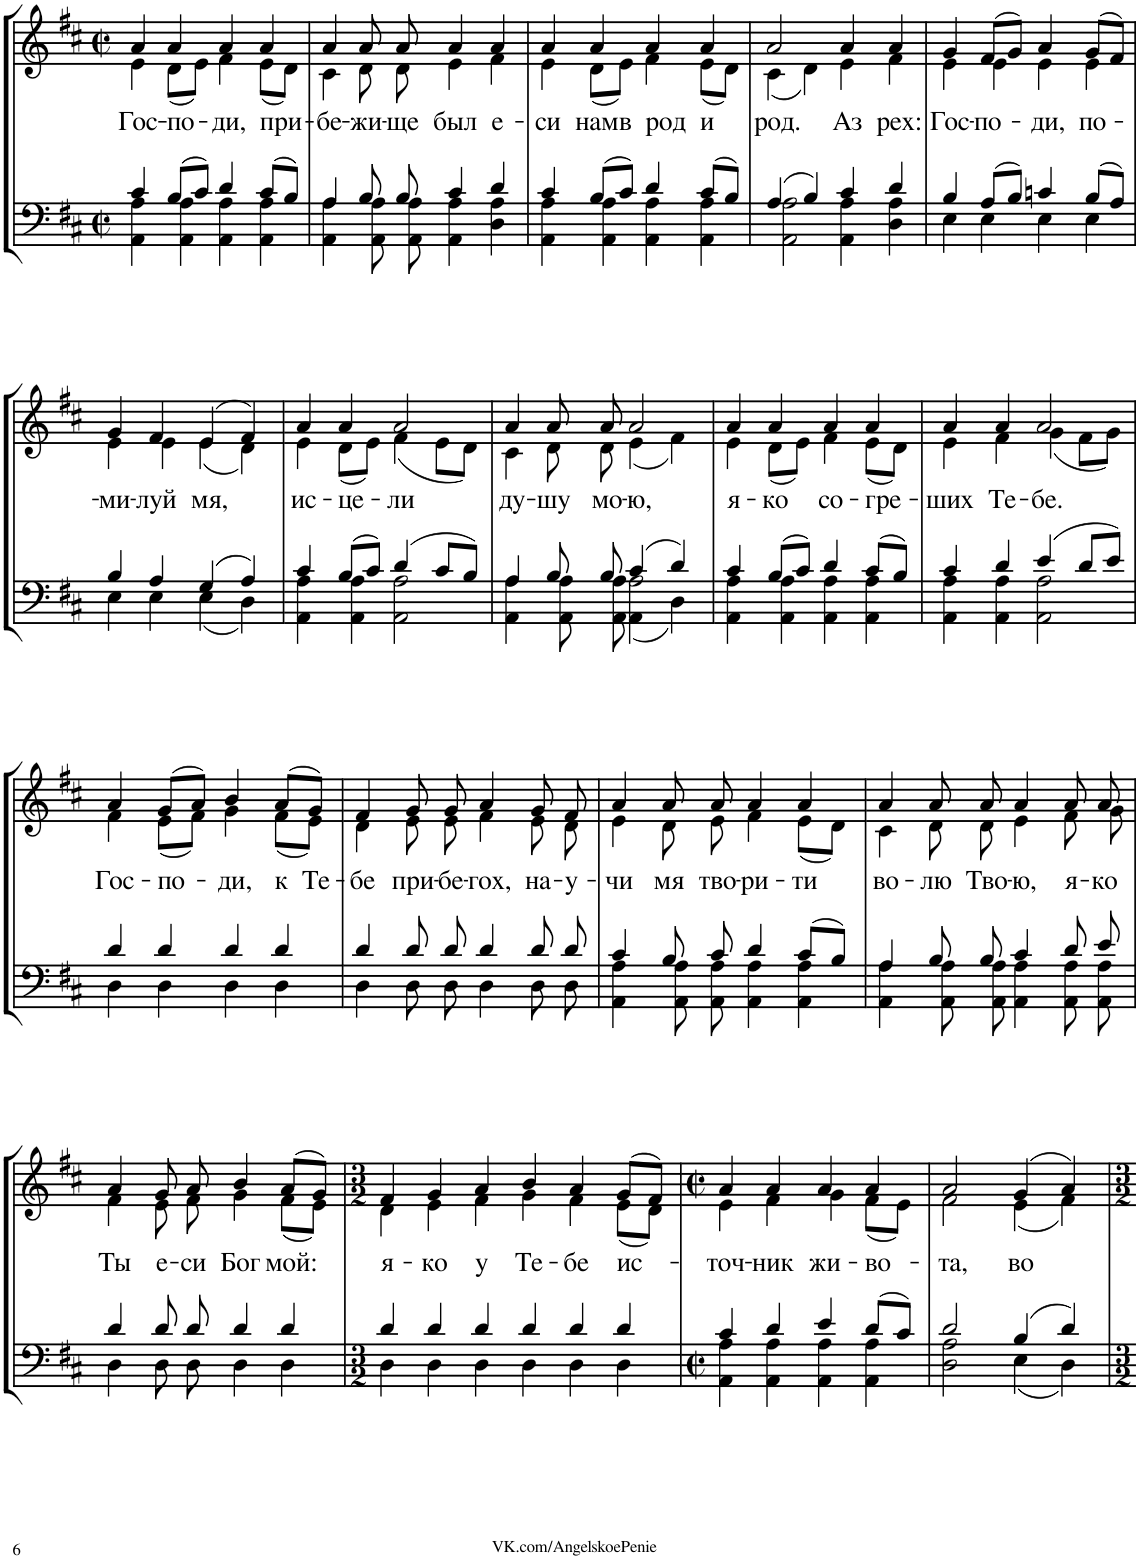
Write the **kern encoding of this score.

**kern	**kern	**text
*part1	*part1	*part1
*staff2	*staff1	*staff1
*I"Piano	*	*
*I'Pno.	*	*
!!LO:PB:g=z
*clefF4	*clefG2	*
*k[f#c#]	*k[f#c#]	*
*M2/2	*M2/2	*
*met(c|)	*met(c|)	*
=97	=97	=97
*^	*^	*
!	!	!	!	!LO:LY:b
4c#/	4AA\ 4A\	4a/	4e\	Гос-
!	!	!	!	!LO:LY:b
8B/L	4AA\ 4A\	4a/	(8d\L	-по-
8c#/J	.	.	8e\J)	.
!	!	!	!	!LO:LY:b
4d/	4AA\ 4A\	4a/	4f#\	-ди,
!	!	!	!	!LO:LY:b
8c#/L	4AA\ 4A\	4a/	(8e\L	при-
8B/J	.	.	8d\J)	.
=98	=98	=98	=98	=98
!	!	!	!	!LO:LY:b
4A/	4AA\ 4A\	4a/	4c#\	-бе-
!	!	!	!	!LO:LY:b
8B/	8AA\ 8A\	8a/	8d\	-жи-
!	!	!	!	!LO:LY:b
8B/	8AA\ 8A\	8a/	8d\	-ще
!	!	!	!	!LO:LY:b
4c#/	4AA\ 4A\	4a/	4e\	был
!	!	!	!	!LO:LY:b
4d/	4D\ 4A\	4a/	4f#\	е-
=99	=99	=99	=99	=99
!	!	!	!	!LO:LY:b
4c#/	4AA\ 4A\	4a/	4e\	-си
!	!	!	!	!LO:LY:b
8B/L	4AA\ 4A\	4a/	(8d\L	нам
8c#/J	.	.	8e\J)	.
!	!	!	!	!LO:LY:b
4d/	4AA\ 4A\	4a/	4f#\	в род
!	!	!	!	!LO:LY:b
8c#/L	4AA\ 4A\	4a/	(8e\L	и
8B/J	.	.	8d\J)	.
=100	=100	=100	=100	=100
!	!	!	!	!LO:LY:b
4A/	2AA\ 2A\	2a/	(4c#\	род.
4B/	.	.	4d\)	.
!	!	!	!	!LO:LY:b
4c#/	4AA\ 4A\	4a/	4e\	Аз
!	!	!	!	!LO:LY:b
4d/	4D\ 4A\	4a/	4f#\	рех:
=101	=101	=101	=101	=101
!	!	!	!	!LO:LY:b
4B/	4E\	4g/	4e\	Гос-
!	!	!	!	!LO:LY:b
8A/L	4E\	(8f#/L	4e\	-по-
8B/J	.	8g/J)	.	.
!	!	!	!	!LO:LY:b
4cn/	4E\	4a/	4e\	-ди,
!	!	!	!	!LO:LY:b
8B/L	4E\	(8g/L	4e\	по-
8A/J	.	8f#/J)	.	.
!!LO:LB:g=z	!!
=102	=102	=102	=102	=102
!	!	!	!	!LO:LY:b
4B/	4E\	4g/	4e\	-ми-
!	!	!	!	!LO:LY:b
4A/	4E\	4f#/	4e\	-луй
!	!	!	!	!LO:LY:b
4G/	4E\	(4e/	(4e\	мя,
4A/	4D\	4f#/)	4d\)	.
=103	=103	=103	=103	=103
!	!	!	!	!LO:LY:b
4c#/	4AA\ 4A\	4a/	4e\	ис-
!	!	!	!	!LO:LY:b
8B/L	4AA\ 4A\	4a/	(8d\L	-це-
8c#/J	.	.	8e\J)	.
!	!	!	!	!LO:LY:b
4d/	2AA\ 2A\	2a/	(4f#\	-ли
8c#/L	.	.	8e\L	.
8B/J	.	.	8d\J)	.
=104	=104	=104	=104	=104
*	*^	*	*	*
!	!	!	!	!	!LO:LY:b
4A/	2ryy	4AA\ 4A\	4a/	4c#\	ду-
!	!	!	!	!	!LO:LY:b
8B/	.	8AA\ 8A\	8a/	8d\	-шу
!	!	!	!	!	!LO:LY:b
8B/	.	8AA\ 8A\	8a/	8d\	мо-
!	!	!	!	!	!LO:LY:b
4c#/	2A\	4AA\	2a/	(4e\	-ю,
4d/	.	4D\	.	4f#\)	.
=105	=105	=105	=105	=105	=105
!	!	!	!	!	!LO:LY:b
*	*v	*v	*	*	*
4c#/	4AA\ 4A\	4a/	4e\	я-
!	!	!	!	!LO:LY:b
8B/L	4AA\ 4A\	4a/	(8d\L	-ко
8c#/J	.	.	8e\J)	.
!	!	!	!	!LO:LY:b
4d/	4AA\ 4A\	4a/	4f#\	со-
!	!	!	!	!LO:LY:b
8c#/L	4AA\ 4A\	4a/	(8e\L	-гре-
8B/J	.	.	8d\J)	.
=106	=106	=106	=106	=106
!	!	!	!	!LO:LY:b
4c#/	4AA\ 4A\	4a/	4e\	-ших
!	!	!	!	!LO:LY:b
4d/	4AA\ 4A\	4a/	4f#\	Те-
!	!	!	!	!LO:LY:b
4e/	2AA\ 2A\	2a/	(4g\	-бе.
8d/L	.	.	8f#\L	.
8e/J	.	.	8g\J)	.
!!LO:LB:g=z	!!
=107	=107	=107	=107	=107
!	!	!	!	!LO:LY:b
4d/	4D\	4a/	4f#\	Гос-
!	!	!	!	!LO:LY:b
4d/	4D\	(8g/L	(8e\L	-по-
.	.	8a/J)	8f#\J)	.
!	!	!	!	!LO:LY:b
4d/	4D\	4b/	4g\	-ди,
!	!	!	!	!LO:LY:b
4d/	4D\	(8a/L	(8f#\L	к Те-
.	.	8g/J)	8e\J)	.
=108	=108	=108	=108	=108
!	!	!	!	!LO:LY:b
4d/	4D\	4f#/	4d\	-бе
!	!	!	!	!LO:LY:b
8d/	8D\	8g/	8e\	при-
!	!	!	!	!LO:LY:b
8d/	8D\	8g/	8e\	-бе-
!	!	!	!	!LO:LY:b
4d/	4D\	4a/	4f#\	-гох,
!	!	!	!	!LO:LY:b
8d/	8D\	8g/	8e\	на-
!	!	!	!	!LO:LY:b
8d/	8D\	8f#/	8d\	-у-
=109	=109	=109	=109	=109
!	!	!	!	!LO:LY:b
4c#/	4AA\ 4A\	4a/	4e\	-чи
!	!	!	!	!LO:LY:b
8B/	8AA\ 8A\	8a/	8d\	мя
!	!	!	!	!LO:LY:b
8c#/	8AA\ 8A\	8a/	8e\	тво-
!	!	!	!	!LO:LY:b
4d/	4AA\ 4A\	4a/	4f#\	-ри-
!	!	!	!	!LO:LY:b
8c#/L	4AA\ 4A\	4a/	(8e\L	-ти
8B/J	.	.	8d\J)	.
=110	=110	=110	=110	=110
!	!	!	!	!LO:LY:b
4A/	4AA\ 4A\	4a/	4c#\	во-
!	!	!	!	!LO:LY:b
8B/	8AA\ 8A\	8a/	8d\	-лю
!	!	!	!	!LO:LY:b
8B/	8AA\ 8A\	8a/	8d\	Тво-
!	!	!	!	!LO:LY:b
4c#/	4AA\ 4A\	4a/	4e\	-ю,
!	!	!	!	!LO:LY:b
8d/	8AA\ 8A\	8a/	8f#\	я-
!	!	!	!	!LO:LY:b
8e/	8AA\ 8A\	8a/	8g\	-ко
!!LO:LB:g=z	!!
=111	=111	=111	=111	=111
!	!	!	!	!LO:LY:b
4d/	4D\	4a/	4f#\	Ты
!	!	!	!	!LO:LY:b
8d/	8D\	8g/	8e\	е-
!	!	!	!	!LO:LY:b
8d/	8D\	8a/	8f#\	-си
!	!	!	!	!LO:LY:b
4d/	4D\	4b/	4g\	Бог
!	!	!	!	!LO:LY:b
4d/	4D\	(8a/L	(8f#\L	мой:
.	.	8g/J)	8e\J)	.
=112	=112	=112	=112	=112
*M3/2	*	*M3/2	*	*
!	!	!	!	!LO:LY:b
4d/	4D\	4f#/	4d\	я-
!	!	!	!	!LO:LY:b
4d/	4D\	4g/	4e\	-ко
!	!	!	!	!LO:LY:b
4d/	4D\	4a/	4f#\	у
!	!	!	!	!LO:LY:b
4d/	4D\	4b/	4g\	Те-
!	!	!	!	!LO:LY:b
4d/	4D\	4a/	4f#\	-бе
!	!	!	!	!LO:LY:b
4d/	4D\	(8g/L	(8e\L	ис-
.	.	8f#/J)	8d\J)	.
=113	=113	=113	=113	=113
*M2/2	*	*M2/2	*	*
*met(c|)	*	*met(c|)	*	*
!	!	!	!	!LO:LY:b
4c#/	4AA\ 4A\	4a/	4e\	-точ-
!	!	!	!	!LO:LY:b
4d/	4AA\ 4A\	4a/	4f#\	-ник
!	!	!	!	!LO:LY:b
4e/	4AA\ 4A\	4a/	4g\	жи-
!	!	!	!	!LO:LY:b
8d/L	4AA\ 4A\	4a/	(8f#\L	-во-
8c#/J	.	.	8e\J)	.
=114	=114	=114	=114	=114
!	!	!	!	!LO:LY:b
2d/	2D\ 2A\	2a/	2f#\	-та,
!	!	!	!	!LO:LY:b
4B/	4E\	(4g/	(4e\	во
4d/	4D\	4a/)	4f#\)	.
*v	*v	*	*	*
*	*v	*v	*
=	=	=
*-	*-	*-
